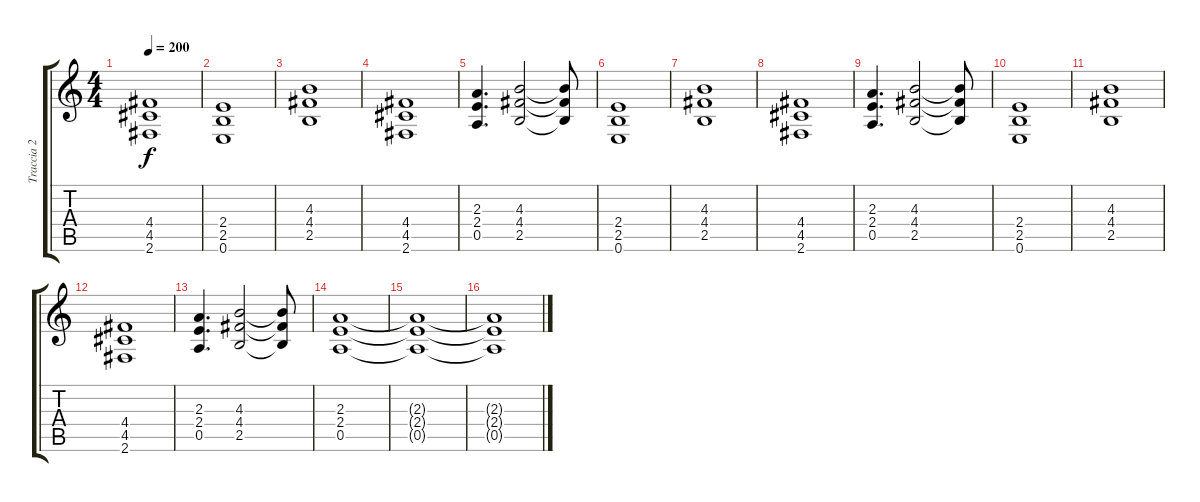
\track ("Traccia 2" "Traccia 2") {instrument overdrivenguitar}
\staff {score tabs}
\tuning (E4 B3 G3 D3 A2 E2) {hide}
\ts (4 4)
\tempo 200
\clef g2
\ks c
(4.4{t} 4.5{t} 2.6{t}).1{dy f} |
(2.4 2.5 0.6).1 |
(4.3 4.4 2.5).1 |
(4.4 4.5 2.6).1 |
(2.3 2.4 0.5).4{d} (4.3 4.4 2.5).2 (4.3{t} 4.4{t} 2.5{t}).8 |
(2.4 2.5 0.6).1 |
(4.3 4.4 2.5).1 |
(4.4 4.5 2.6).1 |
(2.3 2.4 0.5).4{d} (4.3 4.4 2.5).2 (4.3{t} 4.4{t} 2.5{t}).8 |
(2.4 2.5 0.6).1 |
(4.3 4.4 2.5).1 |
(4.4 4.5 2.6).1 |
(2.3 2.4 0.5).4{d} (4.3 4.4 2.5).2 (4.3{t} 4.4{t} 2.5{t}).8 |
(2.3 2.4 0.5).1 |
(2.3{t} 2.4{t} 0.5{t}).1 |
(2.3{t} 2.4{t} 0.5{t}).1
